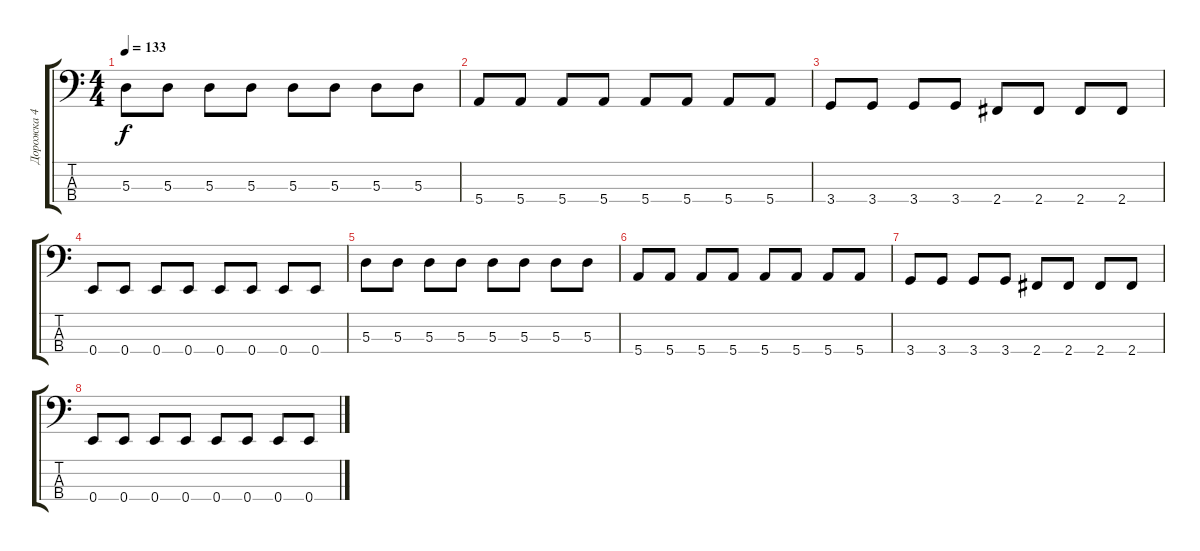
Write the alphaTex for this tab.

\track ("Дорожка 4" "Дорожка 4") {instrument electricbassfinger}
\staff {score tabs}
\tuning (G2 D2 A1 E1) {hide}
\ts (4 4)
\tempo 133
\clef f4
\ks c
5.3.8{dy f} 5.3.8 5.3.8 5.3.8 5.3.8 5.3.8 5.3.8 5.3.8 |
5.4.8 5.4.8 5.4.8 5.4.8 5.4.8 5.4.8 5.4.8 5.4.8 |
3.4.8 3.4.8 3.4.8 3.4.8 2.4.8 2.4.8 2.4.8 2.4.8 |
0.4.8 0.4.8 0.4.8 0.4.8 0.4.8 0.4.8 0.4.8 0.4.8 |
5.3.8 5.3.8 5.3.8 5.3.8 5.3.8 5.3.8 5.3.8 5.3.8 |
5.4.8 5.4.8 5.4.8 5.4.8 5.4.8 5.4.8 5.4.8 5.4.8 |
3.4.8 3.4.8 3.4.8 3.4.8 2.4.8 2.4.8 2.4.8 2.4.8 |
0.4.8 0.4.8 0.4.8 0.4.8 0.4.8 0.4.8 0.4.8 0.4.8
